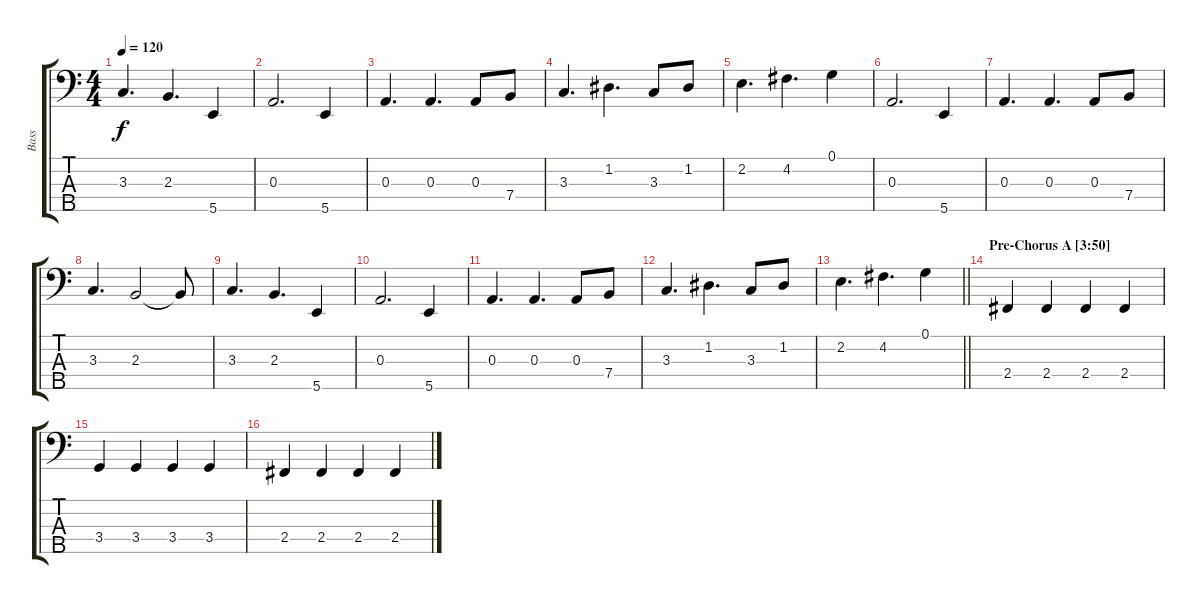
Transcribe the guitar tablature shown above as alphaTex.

\track ("Bass" "Bass") {instrument electricbassfinger}
\staff {score tabs}
\tuning (G2 D2 A1 E1 B0) {hide}
\ts (4 4)
\tempo 120
\clef f4
\ks c
3.3.4{d dy f} 2.3.4{d} 5.5.4 |
0.3.2{d} 5.5.4 |
0.3.4{d} 0.3.4{d} 0.3.8 7.4.8 |
3.3.4{d} 1.2.4{d} 3.3.8 1.2.8 |
2.2.4{d} 4.2.4{d} 0.1.4 |
0.3.2{d} 5.5.4 |
0.3.4{d} 0.3.4{d} 0.3.8 7.4.8 |
3.3.4{d} 2.3.2 2.3{t}.8 |
3.3.4{d} 2.3.4{d} 5.5.4 |
0.3.2{d} 5.5.4 |
0.3.4{d} 0.3.4{d} 0.3.8 7.4.8 |
3.3.4{d} 1.2.4{d} 3.3.8 1.2.8 |
\barLineRight lightlight
2.2.4{d} 4.2.4{d} 0.1.4 |
\section ("" "Pre-Chorus A [3:50]")
2.4.4 2.4.4 2.4.4 2.4.4 |
3.4.4 3.4.4 3.4.4 3.4.4 |
2.4.4 2.4.4 2.4.4 2.4.4
